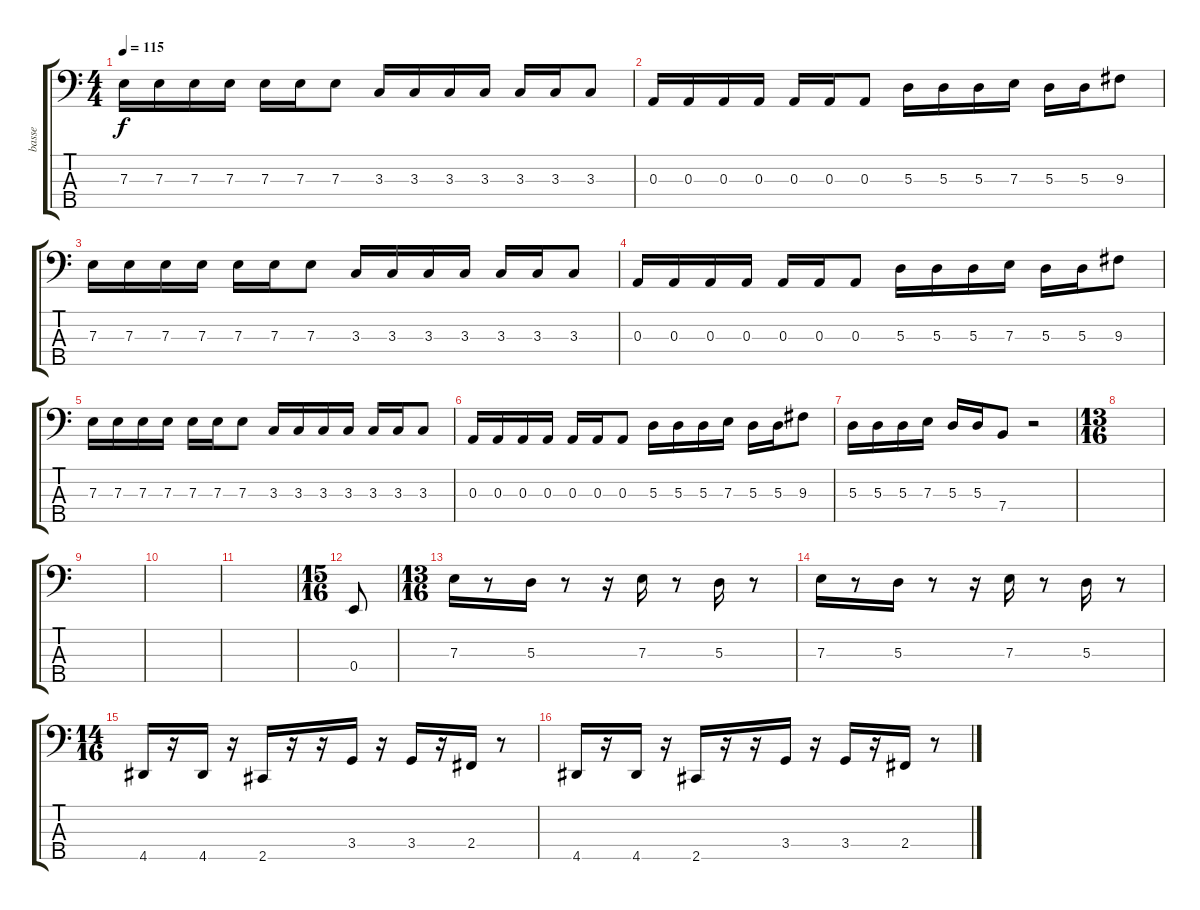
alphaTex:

\track ("basse" "basse") {instrument electricbassfinger}
\staff {score tabs}
\tuning (G2 D2 A1 E1 B0) {hide}
\ts (4 4)
\tempo 115
\clef f4
\ks c
7.3.16{dy f} 7.3.16 7.3.16 7.3.16 7.3.16 7.3.16 7.3.8 3.3.16 3.3.16 3.3.16 3.3.16 3.3.16 3.3.16 3.3.8 |
0.3.16 0.3.16 0.3.16 0.3.16 0.3.16 0.3.16 0.3.8 5.3.16 5.3.16 5.3.16 7.3.16 5.3.16 5.3.16 9.3.8 |
7.3.16 7.3.16 7.3.16 7.3.16 7.3.16 7.3.16 7.3.8 3.3.16 3.3.16 3.3.16 3.3.16 3.3.16 3.3.16 3.3.8 |
0.3.16 0.3.16 0.3.16 0.3.16 0.3.16 0.3.16 0.3.8 5.3.16 5.3.16 5.3.16 7.3.16 5.3.16 5.3.16 9.3.8 |
7.3.16 7.3.16 7.3.16 7.3.16 7.3.16 7.3.16 7.3.8 3.3.16 3.3.16 3.3.16 3.3.16 3.3.16 3.3.16 3.3.8 |
0.3.16 0.3.16 0.3.16 0.3.16 0.3.16 0.3.16 0.3.8 5.3.16 5.3.16 5.3.16 7.3.16 5.3.16 5.3.16 9.3.8 |
5.3.16 5.3.16 5.3.16 7.3.16 5.3.16 5.3.16 7.4.8 r.2 |
\ts (13 16)
|
|
|
|
\ts (15 16)
0.4.8 |
\ts (13 16)
7.3.16 r.8 5.3.16 r.8 r.16 7.3.16 r.8 5.3.16 r.8 |
7.3.16 r.8 5.3.16 r.8 r.16 7.3.16 r.8 5.3.16 r.8 |
\ts (14 16)
4.5.16 r.16 4.5.16 r.16 2.5.16 r.16 r.16 3.4.16 r.16 3.4.16 r.16 2.4.16 r.8 |
4.5.16 r.16 4.5.16 r.16 2.5.16 r.16 r.16 3.4.16 r.16 3.4.16 r.16 2.4.16 r.8
